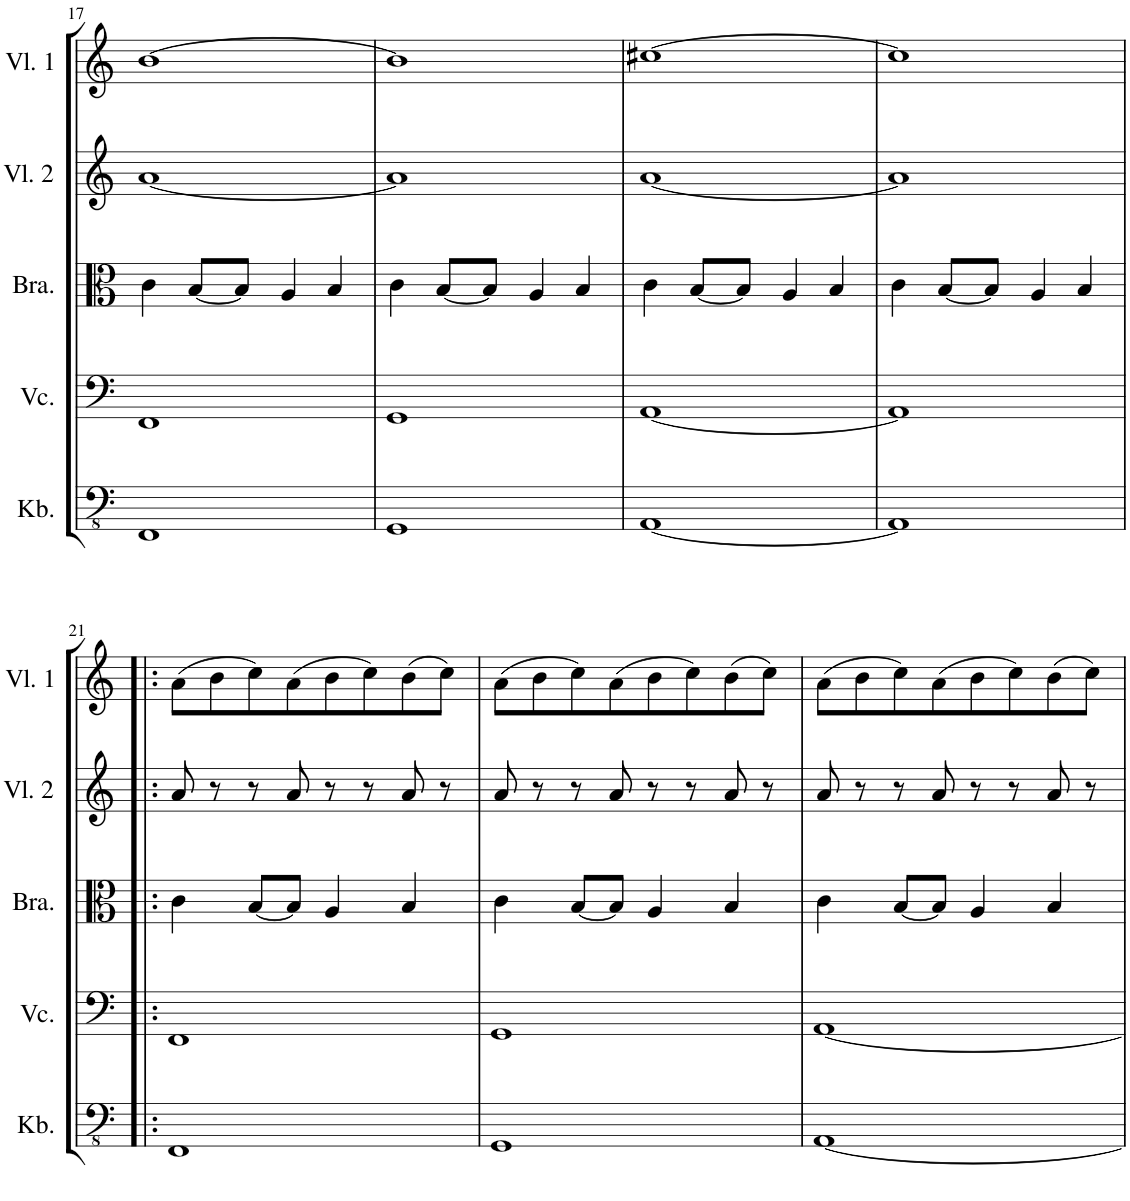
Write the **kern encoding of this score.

**kern	**kern	**kern	**kern	**kern
*part5	*part4	*part3	*part2	*part1
*staff5	*staff4	*staff3	*staff2	*staff1
*I"Kontrabass	*I"Violoncello	*I"Bratsche	*I"Violine 2	*I"Violine 1
*I'Kb.	*I'Vc.	*I'Bra.	*I'Vl. 2	*I'Vl. 1
!!LO:PB:g=z
*clefFv4	*clefF4	*clefC3	*clefG2	*clefG2
*Trd7c12	*	*	*	*
*k[]	*k[]	*k[]	*k[]	*k[]
*M8/8	*M8/8	*M8/8	*M8/8	*M8/8
=17	=17	=17	=17	=17
1FFF	1FF	4c\	[1a	[1b
.	.	[8B/L	.	.
.	.	8B/J]	.	.
.	.	4A/	.	.
.	.	4B/	.	.
=18	=18	=18	=18	=18
1GGG	1GG	4c\	1a]	1b]
.	.	[8B/L	.	.
.	.	8B/J]	.	.
.	.	4A/	.	.
.	.	4B/	.	.
=19	=19	=19	=19	=19
[1AAA	[1AA	4c\	[1a	[1cc#X
.	.	[8B/L	.	.
.	.	8B/J]	.	.
.	.	4A/	.	.
.	.	4B/	.	.
=20	=20	=20	=20	=20
1AAA]	1AA]	4c\	1a]	1cc#]
.	.	[8B/L	.	.
.	.	8B/J]	.	.
.	.	4A/	.	.
.	.	4B/	.	.
!!LO:LB:g=z
=21!|:	=21!|:	=21!|:	=21!|:	=21!|:
1FFF	1FF	4c\	8a/	(8a\L
.	.	.	8r	8b\
.	.	[8B/L	8r	8cc\)
.	.	8B/J]	8a/	(8a\
.	.	4A/	8r	8b\
.	.	.	8r	8cc\)
.	.	4B/	8a/	(8b\
.	.	.	8r	8cc\J)
=22	=22	=22	=22	=22
1GGG	1GG	4c\	8a/	(8a\L
.	.	.	8r	8b\
.	.	[8B/L	8r	8cc\)
.	.	8B/J]	8a/	(8a\
.	.	4A/	8r	8b\
.	.	.	8r	8cc\)
.	.	4B/	8a/	(8b\
.	.	.	8r	8cc\J)
=23	=23	=23	=23	=23
[1AAA	[1AA	4c\	8a/	(8a\L
.	.	.	8r	8b\
.	.	[8B/L	8r	8cc\)
.	.	8B/J]	8a/	(8a\
.	.	4A/	8r	8b\
.	.	.	8r	8cc\)
.	.	4B/	8a/	(8b\
.	.	.	8r	8cc\J)
=	=	=	=	=
*-	*-	*-	*-	*-
